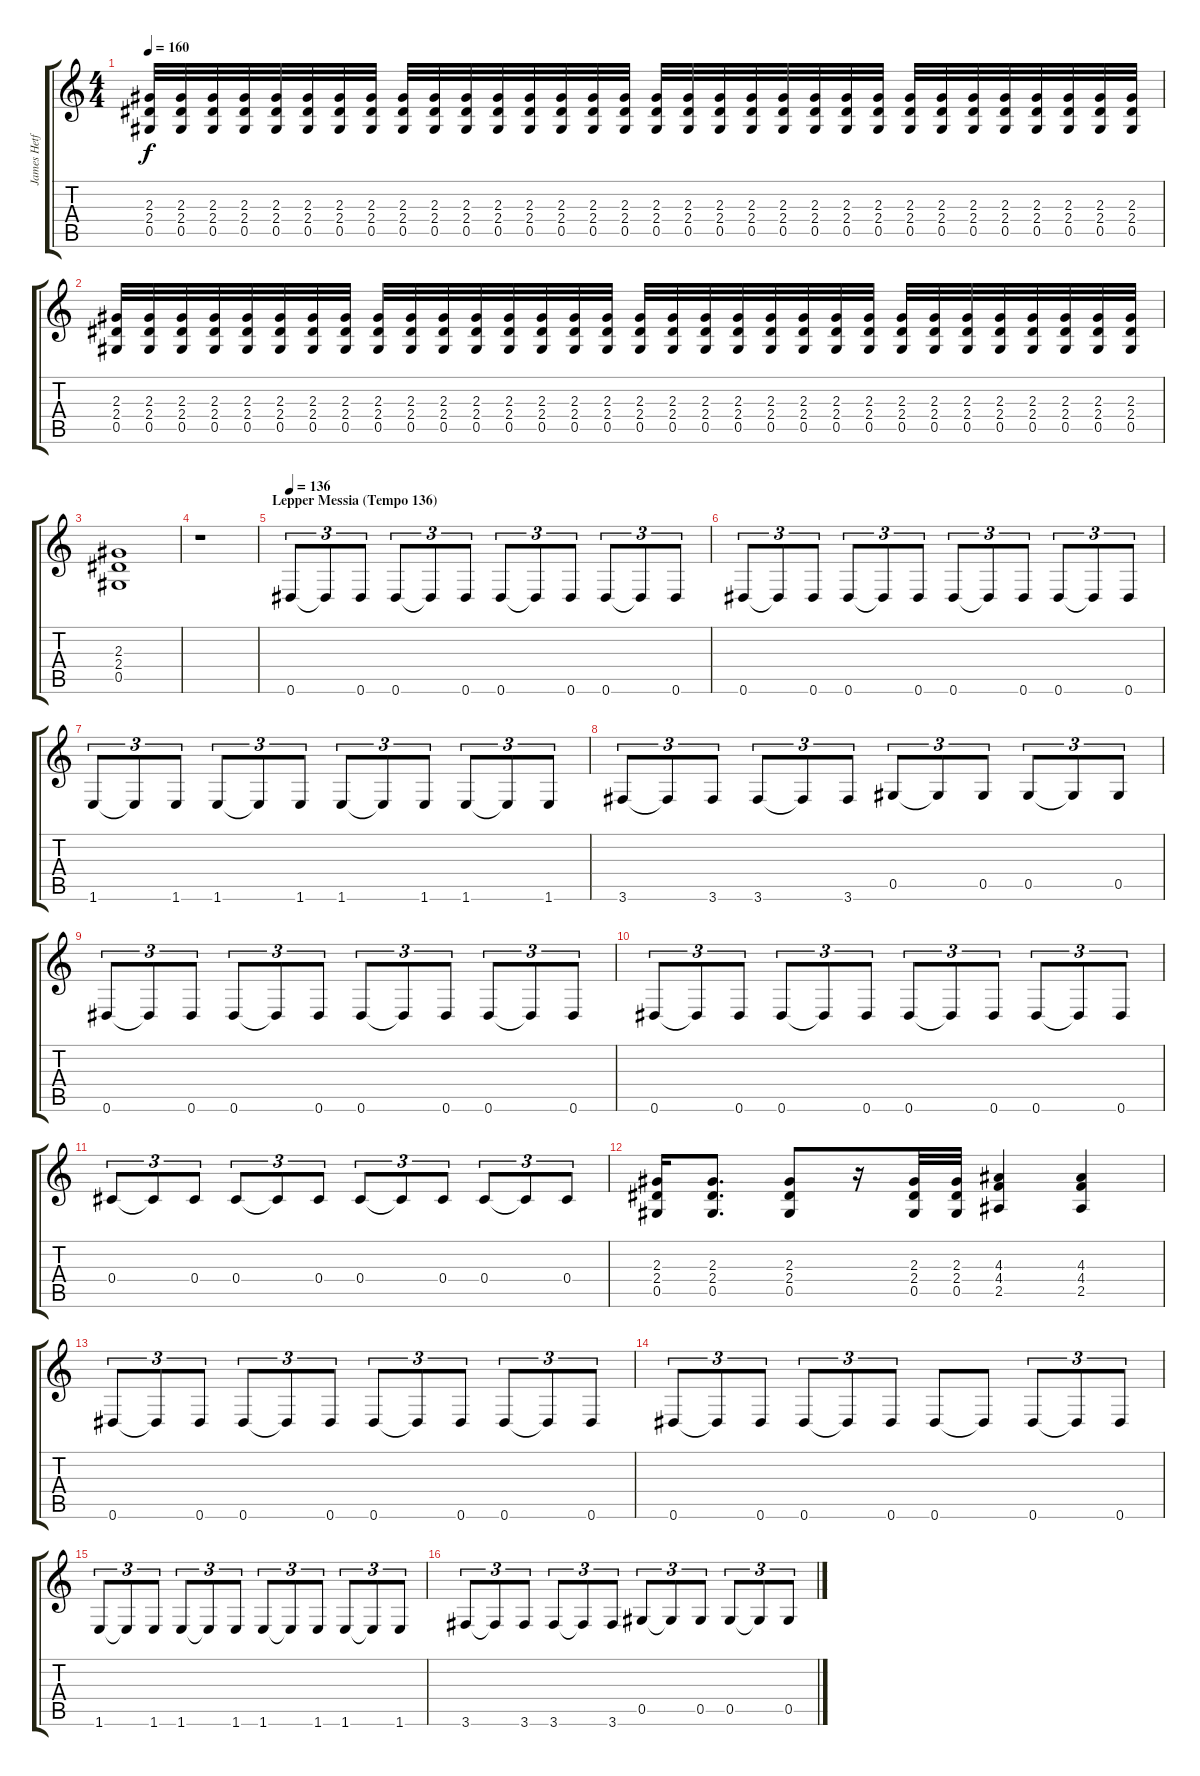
\track ("James Hetfield (Distortion Guitar)" "James Hetf") {instrument distortionguitar}
\staff {score tabs}
\tuning (Eb4 Bb3 Gb3 Db3 Ab2 Eb2) {hide}
\ts (4 4)
\tempo 160
\clef g2
\ks c
(2.3 2.4 0.5).32{dy f} (2.3 2.4 0.5).32 (2.3 2.4 0.5).32 (2.3 2.4 0.5).32 (2.3 2.4 0.5).32 (2.3 2.4 0.5).32 (2.3 2.4 0.5).32 (2.3 2.4 0.5).32 (2.3 2.4 0.5).32 (2.3 2.4 0.5).32 (2.3 2.4 0.5).32 (2.3 2.4 0.5).32 (2.3 2.4 0.5).32 (2.3 2.4 0.5).32 (2.3 2.4 0.5).32 (2.3 2.4 0.5).32 (2.3 2.4 0.5).32 (2.3 2.4 0.5).32 (2.3 2.4 0.5).32 (2.3 2.4 0.5).32 (2.3 2.4 0.5).32 (2.3 2.4 0.5).32 (2.3 2.4 0.5).32 (2.3 2.4 0.5).32 (2.3 2.4 0.5).32 (2.3 2.4 0.5).32 (2.3 2.4 0.5).32 (2.3 2.4 0.5).32 (2.3 2.4 0.5).32 (2.3 2.4 0.5).32 (2.3 2.4 0.5).32 (2.3 2.4 0.5).32 |
(2.3 2.4 0.5).32 (2.3 2.4 0.5).32 (2.3 2.4 0.5).32 (2.3 2.4 0.5).32 (2.3 2.4 0.5).32 (2.3 2.4 0.5).32 (2.3 2.4 0.5).32 (2.3 2.4 0.5).32 (2.3 2.4 0.5).32 (2.3 2.4 0.5).32 (2.3 2.4 0.5).32 (2.3 2.4 0.5).32 (2.3 2.4 0.5).32 (2.3 2.4 0.5).32 (2.3 2.4 0.5).32 (2.3 2.4 0.5).32 (2.3 2.4 0.5).32 (2.3 2.4 0.5).32 (2.3 2.4 0.5).32 (2.3 2.4 0.5).32 (2.3 2.4 0.5).32 (2.3 2.4 0.5).32 (2.3 2.4 0.5).32 (2.3 2.4 0.5).32 (2.3 2.4 0.5).32 (2.3 2.4 0.5).32 (2.3 2.4 0.5).32 (2.3 2.4 0.5).32 (2.3 2.4 0.5).32 (2.3 2.4 0.5).32 (2.3 2.4 0.5).32 (2.3 2.4 0.5).32 |
(2.3 2.4 0.5).1 |
r.1 |
\section ("" "Lepper Messia (Tempo 136)")
\tempo 136
0.6.8{tu (3 2)} 0.6{t}.8{tu (3 2)} 0.6.8{tu (3 2)} 0.6.8{tu (3 2)} 0.6{t}.8{tu (3 2)} 0.6.8{tu (3 2)} 0.6.8{tu (3 2)} 0.6{t}.8{tu (3 2)} 0.6.8{tu (3 2)} 0.6.8{tu (3 2)} 0.6{t}.8{tu (3 2)} 0.6.8{tu (3 2)} |
0.6.8{tu (3 2)} 0.6{t}.8{tu (3 2)} 0.6.8{tu (3 2)} 0.6.8{tu (3 2)} 0.6{t}.8{tu (3 2)} 0.6.8{tu (3 2)} 0.6.8{tu (3 2)} 0.6{t}.8{tu (3 2)} 0.6.8{tu (3 2)} 0.6.8{tu (3 2)} 0.6{t}.8{tu (3 2)} 0.6.8{tu (3 2)} |
1.6.8{tu (3 2)} 1.6{t}.8{tu (3 2)} 1.6.8{tu (3 2)} 1.6.8{tu (3 2)} 1.6{t}.8{tu (3 2)} 1.6.8{tu (3 2)} 1.6.8{tu (3 2)} 1.6{t}.8{tu (3 2)} 1.6.8{tu (3 2)} 1.6.8{tu (3 2)} 1.6{t}.8{tu (3 2)} 1.6.8{tu (3 2)} |
3.6.8{tu (3 2)} 3.6{t}.8{tu (3 2)} 3.6.8{tu (3 2)} 3.6.8{tu (3 2)} 3.6{t}.8{tu (3 2)} 3.6.8{tu (3 2)} 0.5.8{tu (3 2)} 0.5{t}.8{tu (3 2)} 0.5.8{tu (3 2)} 0.5.8{tu (3 2)} 0.5{t}.8{tu (3 2)} 0.5.8{tu (3 2)} |
0.6.8{tu (3 2)} 0.6{t}.8{tu (3 2)} 0.6.8{tu (3 2)} 0.6.8{tu (3 2)} 0.6{t}.8{tu (3 2)} 0.6.8{tu (3 2)} 0.6.8{tu (3 2)} 0.6{t}.8{tu (3 2)} 0.6.8{tu (3 2)} 0.6.8{tu (3 2)} 0.6{t}.8{tu (3 2)} 0.6.8{tu (3 2)} |
0.6.8{tu (3 2)} 0.6{t}.8{tu (3 2)} 0.6.8{tu (3 2)} 0.6.8{tu (3 2)} 0.6{t}.8{tu (3 2)} 0.6.8{tu (3 2)} 0.6.8{tu (3 2)} 0.6{t}.8{tu (3 2)} 0.6.8{tu (3 2)} 0.6.8{tu (3 2)} 0.6{t}.8{tu (3 2)} 0.6.8{tu (3 2)} |
0.4.8{tu (3 2)} 0.4{t}.8{tu (3 2)} 0.4.8{tu (3 2)} 0.4.8{tu (3 2)} 0.4{t}.8{tu (3 2)} 0.4.8{tu (3 2)} 0.4.8{tu (3 2)} 0.4{t}.8{tu (3 2)} 0.4.8{tu (3 2)} 0.4.8{tu (3 2)} 0.4{t}.8{tu (3 2)} 0.4.8{tu (3 2)} |
(2.3 2.4 0.5).16 (2.3 2.4 0.5).8{d} (2.3 2.4 0.5).8 r.16 (2.3 2.4 0.5).32 (2.3 2.4 0.5).32 (4.3 4.4 2.5).4 (4.3 4.4 2.5).4 |
0.6.8{tu (3 2)} 0.6{t}.8{tu (3 2)} 0.6.8{tu (3 2)} 0.6.8{tu (3 2)} 0.6{t}.8{tu (3 2)} 0.6.8{tu (3 2)} 0.6.8{tu (3 2)} 0.6{t}.8{tu (3 2)} 0.6.8{tu (3 2)} 0.6.8{tu (3 2)} 0.6{t}.8{tu (3 2)} 0.6.8{tu (3 2)} |
0.6.8{tu (3 2)} 0.6{t}.8{tu (3 2)} 0.6.8{tu (3 2)} 0.6.8{tu (3 2)} 0.6{t}.8{tu (3 2)} 0.6.8{tu (3 2)} 0.6.8 0.6{t}.8 0.6.8{tu (3 2)} 0.6{t}.8{tu (3 2)} 0.6.8{tu (3 2)} |
1.6.8{tu (3 2)} 1.6{t}.8{tu (3 2)} 1.6.8{tu (3 2)} 1.6.8{tu (3 2)} 1.6{t}.8{tu (3 2)} 1.6.8{tu (3 2)} 1.6.8{tu (3 2)} 1.6{t}.8{tu (3 2)} 1.6.8{tu (3 2)} 1.6.8{tu (3 2)} 1.6{t}.8{tu (3 2)} 1.6.8{tu (3 2)} |
3.6.8{tu (3 2)} 3.6{t}.8{tu (3 2)} 3.6.8{tu (3 2)} 3.6.8{tu (3 2)} 3.6{t}.8{tu (3 2)} 3.6.8{tu (3 2)} 0.5.8{tu (3 2)} 0.5{t}.8{tu (3 2)} 0.5.8{tu (3 2)} 0.5.8{tu (3 2)} 0.5{t}.8{tu (3 2)} 0.5.8{tu (3 2)}
